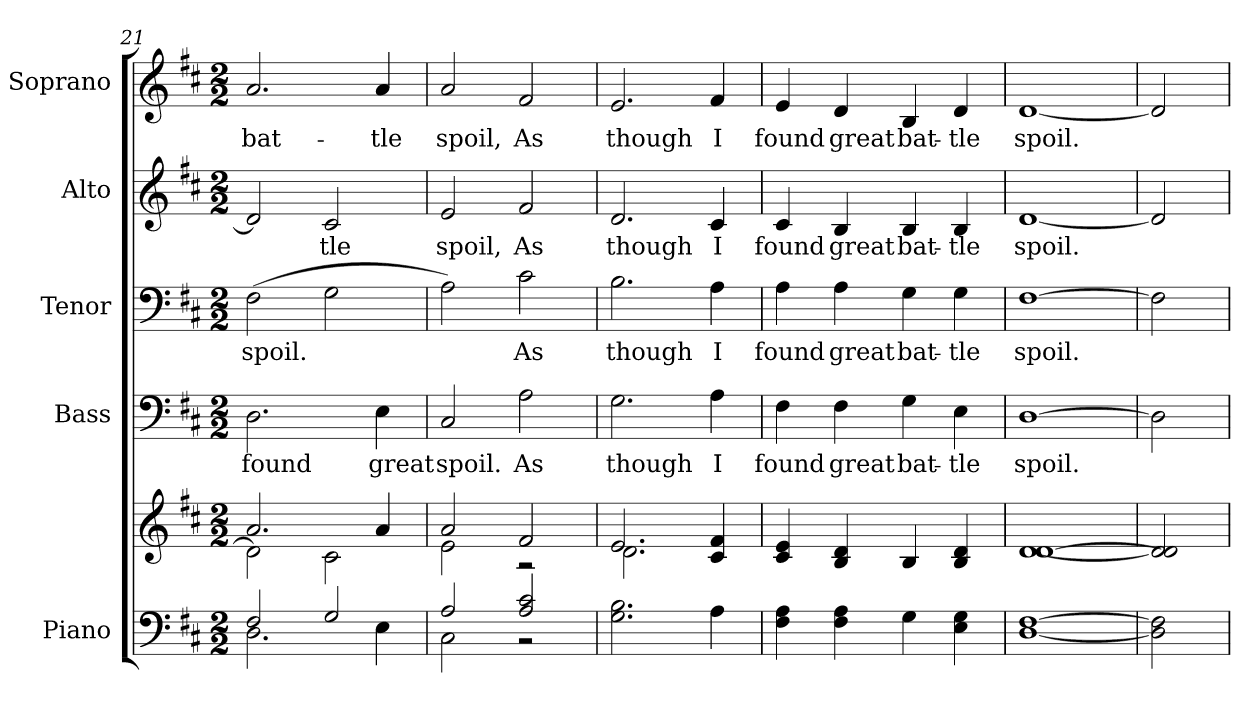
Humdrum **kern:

**kern	**kern	**kern	**text	**kern	**text	**kern	**text	**kern	**text
*part5	*part5	*part4	*part4	*part3	*part3	*part2	*part2	*part1	*part1
*staff6	*staff5	*staff4	*staff4	*staff3	*staff3	*staff2	*staff2	*staff1	*staff1
*I"Piano	*	*I"Bass	*	*I"Tenor	*	*I"Alto	*	*I"Soprano	*
*I'Pno.	*	*I'B.	*	*I'T.	*	*I'A.	*	*I'S.	*
*clefF4	*clefG2	*clefF4	*	*clefF4	*	*clefG2	*	*clefG2	*
*k[f#c#]	*k[f#c#]	*k[f#c#]	*	*k[f#c#]	*	*k[f#c#]	*	*k[f#c#]	*
*D:	*D:	*D:	*	*D:	*	*D:	*	*D:	*
*M2/2	*M2/2	*M2/2	*	*M2/2	*	*M2/2	*	*M2/2	*
=21	=21	=21	=21	=21	=21	=21	=21	=21	=21
*^	*^	*	*	*	*	*	*	*	*
!	!	!	!	!	!LO:LY:b:color=#000000	!	!	!	!	!	!
!	!	!	!	!	!	!	!LO:LY:b:color=#000000	!	!	!	!
!	!	!	!	!	!	!	!	!	!	!	!LO:LY:b:color=#000000
2F#i/	2.Di\	2.ai/	2di\]	2.Di\	found	(2F#i\	spoil.	2di/]	.	2.ai/	bat-
!	!	!	!	!	!	!	!	!	!LO:LY:b:color=#000000	!	!
2Gi/	.	.	2c#i\	.	.	2Gi\	.	2c#i/	-tle	.	.
!	!	!	!	!	!LO:LY:b:color=#000000	!	!	!	!	!	!
!	!	!	!	!	!	!	!	!	!	!	!LO:LY:b:color=#000000
.	4Ei\	4ai/	.	4Ei\	great	.	.	.	.	4ai/	-tle
=22	=22	=22	=22	=22	=22	=22	=22	=22	=22	=22	=22
!	!	!	!	!	!LO:LY:b:color=#000000	!	!	!	!	!	!
!	!	!	!	!	!	!	!	!	!LO:LY:b:color=#000000	!	!
!	!	!	!	!	!	!	!	!	!	!	!LO:LY:b:color=#000000
2Ai/	2C#i\	2ai/	2ei\	2C#i/	spoil.	2Ai\)	.	2ei/	spoil,	2ai/	spoil,
!	!	!	!	!	!LO:LY:b:color=#000000	!	!	!	!	!	!
!	!	!	!	!	!	!	!LO:LY:b:color=#000000	!	!	!	!
!	!	!	!	!	!	!	!	!	!LO:LY:b:color=#000000	!	!
!	!	!	!	!	!	!	!	!	!	!	!LO:LY:b:color=#000000
2Ai/ 2c#i	2r	2f#i/	2r	2Ai\	As	2c#i\	As	2f#i/	As	2f#i/	As
*v	*v	*	*	*	*	*	*	*	*	*	*
=23	=23	=23	=23	=23	=23	=23	=23	=23	=23	=23
*^	*	*	*	*	*	*	*	*	*	*
!	!	!	!	!	!LO:LY:b:color=#000000	!	!	!	!	!	!
*v	*v	*	*	*	*	*	*	*	*	*	*
*^	*	*	*	*	*	*	*	*	*	*
!	!	!	!	!	!	!	!LO:LY:b:color=#000000	!	!	!	!
*v	*v	*	*	*	*	*	*	*	*	*	*
*^	*	*	*	*	*	*	*	*	*	*
!	!	!	!	!	!	!	!	!	!LO:LY:b:color=#000000	!	!
*v	*v	*	*	*	*	*	*	*	*	*	*
*^	*	*	*	*	*	*	*	*	*	*
!	!	!	!	!	!	!	!	!	!	!	!LO:LY:b:color=#000000
*v	*v	*	*	*	*	*	*	*	*	*	*
2.Gi\ 2.Bi	2.ei/	2.di\	2.Gi\	though	2.Bi\	though	2.di/	though	2.ei/	though
!	!	!	!	!LO:LY:b:color=#000000	!	!	!	!	!	!
!	!	!	!	!	!	!LO:LY:b:color=#000000	!	!	!	!
!	!	!	!	!	!	!	!	!LO:LY:b:color=#000000	!	!
!	!	!	!	!	!	!	!	!	!	!LO:LY:b:color=#000000
4Ai\	4c#i/ 4f#i	4ryy	4Ai\	I	4Ai\	I	4c#i/	I	4f#i/	I
*	*v	*v	*	*	*	*	*	*	*	*
=24	=24	=24	=24	=24	=24	=24	=24	=24	=24
*	*^	*	*	*	*	*	*	*	*
!	!	!	!	!LO:LY:b:color=#000000	!	!	!	!	!	!
*	*v	*v	*	*	*	*	*	*	*	*
*	*^	*	*	*	*	*	*	*	*
!	!	!	!	!	!	!LO:LY:b:color=#000000	!	!	!	!
*	*v	*v	*	*	*	*	*	*	*	*
*	*^	*	*	*	*	*	*	*	*
!	!	!	!	!	!	!	!	!LO:LY:b:color=#000000	!	!
*	*v	*v	*	*	*	*	*	*	*	*
*	*^	*	*	*	*	*	*	*	*
!	!	!	!	!	!	!	!	!	!	!LO:LY:b:color=#000000
*	*v	*v	*	*	*	*	*	*	*	*
4F#i\ 4Ai	4c#i/ 4ei	4F#i\	found	4Ai\	found	4c#i/	found	4ei/	found
!	!	!	!LO:LY:b:color=#000000	!	!	!	!	!	!
!	!	!	!	!	!LO:LY:b:color=#000000	!	!	!	!
!	!	!	!	!	!	!	!LO:LY:b:color=#000000	!	!
!	!	!	!	!	!	!	!	!	!LO:LY:b:color=#000000
4F#i\ 4Ai	4Bi/ 4di	4F#i\	great	4Ai\	great	4Bi/	great	4di/	great
!	!	!	!LO:LY:b:color=#000000	!	!	!	!	!	!
!	!	!	!	!	!LO:LY:b:color=#000000	!	!	!	!
!	!	!	!	!	!	!	!LO:LY:b:color=#000000	!	!
!	!	!	!	!	!	!	!	!	!LO:LY:b:color=#000000
4Gi\	4Bi/	4Gi\	bat-	4Gi\	bat-	4Bi/	bat-	4Bi/	bat-
!	!	!	!LO:LY:b:color=#000000	!	!	!	!	!	!
!	!	!	!	!	!LO:LY:b:color=#000000	!	!	!	!
!	!	!	!	!	!	!	!LO:LY:b:color=#000000	!	!
!	!	!	!	!	!	!	!	!	!LO:LY:b:color=#000000
4Ei\ 4Gi	4Bi/ 4di	4Ei\	-tle	4Gi\	-tle	4Bi/	-tle	4di/	-tle
!!LO:PB:g=z
=25	=25	=25	=25	=25	=25	=25	=25	=25	=25
!	!	!	!LO:LY:b:color=#000000	!	!	!	!	!	!
!	!	!	!	!	!LO:LY:b:color=#000000	!	!	!	!
!	!	!	!	!	!	!	!LO:LY:b:color=#000000	!	!
!	!	!	!	!	!	!	!	!	!LO:LY:b:color=#000000
[1Di [1F#i	[1di [1di	[1Di	spoil.	[1F#i	spoil.	[1di	spoil.	[1di	spoil.
=26	=26	=26	=26	=26	=26	=26	=26	=26	=26
2Di] 2F#i]	2di] 2di]	2Di]	.	2F#i]	.	2di]	.	2di]	.
=	=	=	=	=	=	=	=	=	=
*-	*-	*-	*-	*-	*-	*-	*-	*-	*-
